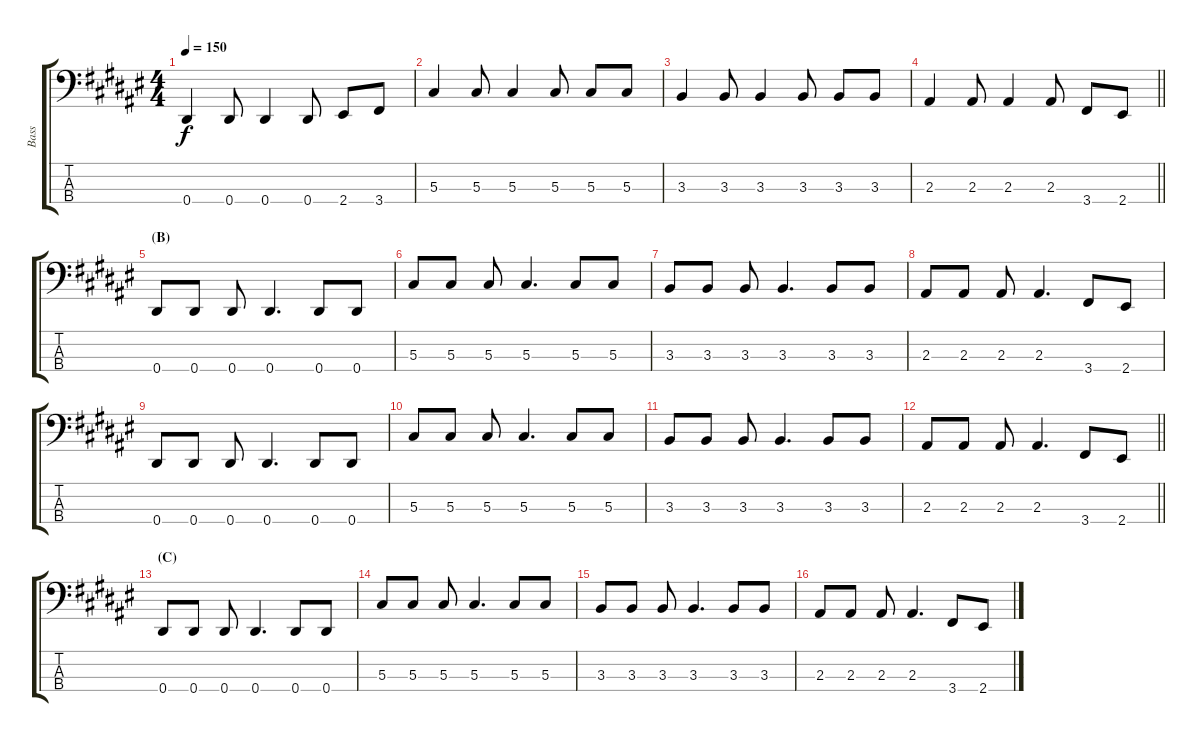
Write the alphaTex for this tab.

\track ("Bass" "Bass") {instrument electricbasspick}
\staff {score tabs}
\tuning (Gb2 Db2 Ab1 Eb1) {hide}
\ts (4 4)
\tempo 150
\clef f4
\ks f#
0.4.4{dy f} 0.4.8 0.4.4 0.4.8 2.4.8 3.4.8 |
5.3.4 5.3.8 5.3.4 5.3.8 5.3.8 5.3.8 |
3.3.4 3.3.8 3.3.4 3.3.8 3.3.8 3.3.8 |
\barLineRight lightlight
2.3.4 2.3.8 2.3.4 2.3.8 3.4.8 2.4.8 |
\section ("" "(B)")
0.4.8 0.4.8 0.4.8 0.4.4{d} 0.4.8 0.4.8 |
5.3.8 5.3.8 5.3.8 5.3.4{d} 5.3.8 5.3.8 |
3.3.8 3.3.8 3.3.8 3.3.4{d} 3.3.8 3.3.8 |
2.3.8 2.3.8 2.3.8 2.3.4{d} 3.4.8 2.4.8 |
0.4.8 0.4.8 0.4.8 0.4.4{d} 0.4.8 0.4.8 |
5.3.8 5.3.8 5.3.8 5.3.4{d} 5.3.8 5.3.8 |
3.3.8 3.3.8 3.3.8 3.3.4{d} 3.3.8 3.3.8 |
\barLineRight lightlight
2.3.8 2.3.8 2.3.8 2.3.4{d} 3.4.8 2.4.8 |
\section ("" "(C)")
0.4.8 0.4.8 0.4.8 0.4.4{d} 0.4.8 0.4.8 |
5.3.8 5.3.8 5.3.8 5.3.4{d} 5.3.8 5.3.8 |
3.3.8 3.3.8 3.3.8 3.3.4{d} 3.3.8 3.3.8 |
2.3.8 2.3.8 2.3.8 2.3.4{d} 3.4.8 2.4.8
